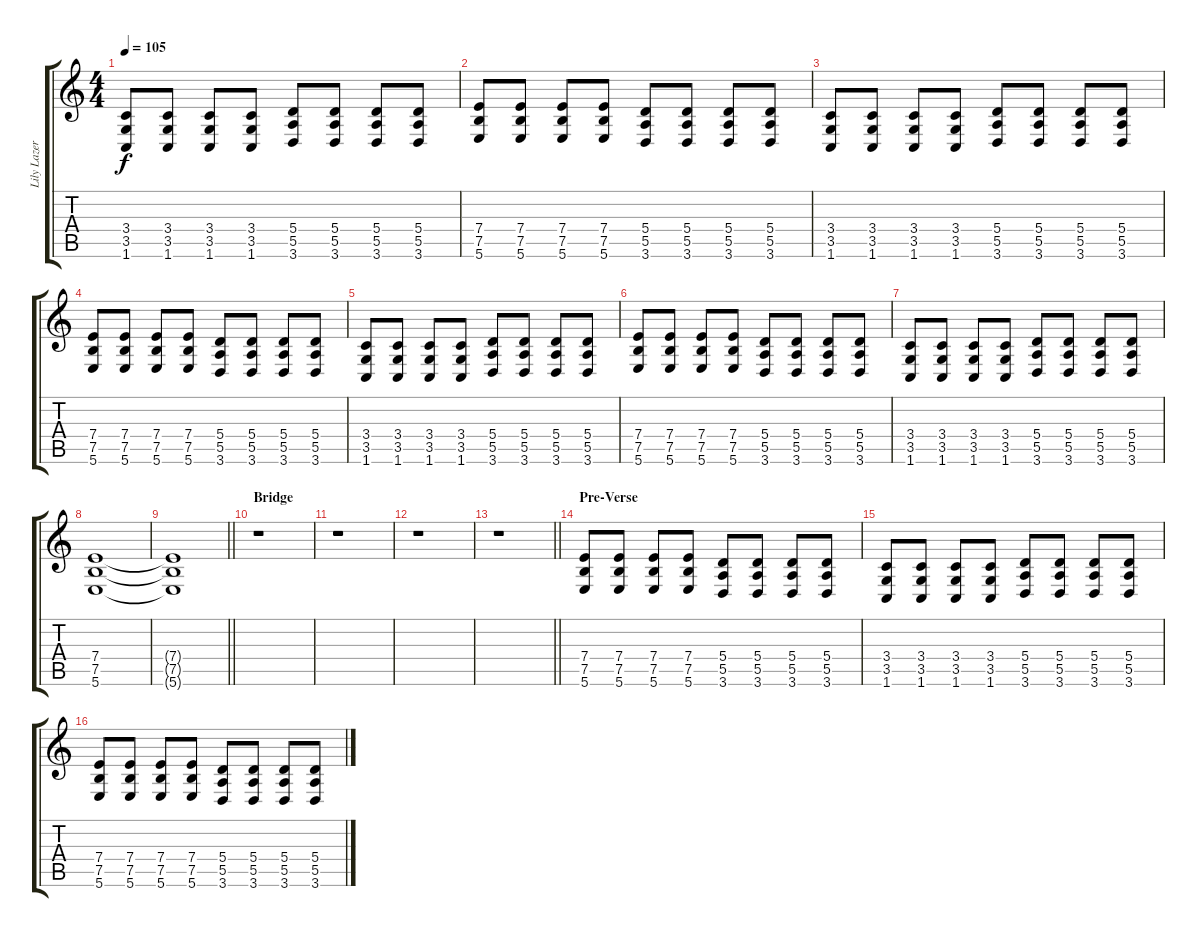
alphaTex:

\track ("Lily Lazer (Guitar)" "Lily Lazer") {instrument distortionguitar}
\staff {score tabs}
\tuning (B3 Gb3 D3 A2 E2 B1) {hide}
\ts (4 4)
\tempo 105
\clef g2
\ks c
(3.4 3.5 1.6).8{dy f} (3.4 3.5 1.6).8 (3.4 3.5 1.6).8 (3.4 3.5 1.6).8 (5.4 5.5 3.6).8 (5.4 5.5 3.6).8 (5.4 5.5 3.6).8 (5.4 5.5 3.6).8 |
(7.4 7.5 5.6).8 (7.4 7.5 5.6).8 (7.4 7.5 5.6).8 (7.4 7.5 5.6).8 (5.4 5.5 3.6).8 (5.4 5.5 3.6).8 (5.4 5.5 3.6).8 (5.4 5.5 3.6).8 |
(3.4 3.5 1.6).8 (3.4 3.5 1.6).8 (3.4 3.5 1.6).8 (3.4 3.5 1.6).8 (5.4 5.5 3.6).8 (5.4 5.5 3.6).8 (5.4 5.5 3.6).8 (5.4 5.5 3.6).8 |
(7.4 7.5 5.6).8 (7.4 7.5 5.6).8 (7.4 7.5 5.6).8 (7.4 7.5 5.6).8 (5.4 5.5 3.6).8 (5.4 5.5 3.6).8 (5.4 5.5 3.6).8 (5.4 5.5 3.6).8 |
(3.4 3.5 1.6).8 (3.4 3.5 1.6).8 (3.4 3.5 1.6).8 (3.4 3.5 1.6).8 (5.4 5.5 3.6).8 (5.4 5.5 3.6).8 (5.4 5.5 3.6).8 (5.4 5.5 3.6).8 |
(7.4 7.5 5.6).8 (7.4 7.5 5.6).8 (7.4 7.5 5.6).8 (7.4 7.5 5.6).8 (5.4 5.5 3.6).8 (5.4 5.5 3.6).8 (5.4 5.5 3.6).8 (5.4 5.5 3.6).8 |
(3.4 3.5 1.6).8 (3.4 3.5 1.6).8 (3.4 3.5 1.6).8 (3.4 3.5 1.6).8 (5.4 5.5 3.6).8 (5.4 5.5 3.6).8 (5.4 5.5 3.6).8 (5.4 5.5 3.6).8 |
(7.4 7.5 5.6).1 |
\barLineRight lightlight
(7.4{t} 7.5{t} 5.6{t}).1 |
\section ("" "Bridge")
r.1 |
r.1 |
r.1 |
\barLineRight lightlight
r.1 |
\section ("" "Pre-Verse")
(7.4 7.5 5.6).8 (7.4 7.5 5.6).8 (7.4 7.5 5.6).8 (7.4 7.5 5.6).8 (5.4 5.5 3.6).8 (5.4 5.5 3.6).8 (5.4 5.5 3.6).8 (5.4 5.5 3.6).8 |
(3.4 3.5 1.6).8 (3.4 3.5 1.6).8 (3.4 3.5 1.6).8 (3.4 3.5 1.6).8 (5.4 5.5 3.6).8 (5.4 5.5 3.6).8 (5.4 5.5 3.6).8 (5.4 5.5 3.6).8 |
(7.4 7.5 5.6).8 (7.4 7.5 5.6).8 (7.4 7.5 5.6).8 (7.4 7.5 5.6).8 (5.4 5.5 3.6).8 (5.4 5.5 3.6).8 (5.4 5.5 3.6).8 (5.4 5.5 3.6).8
